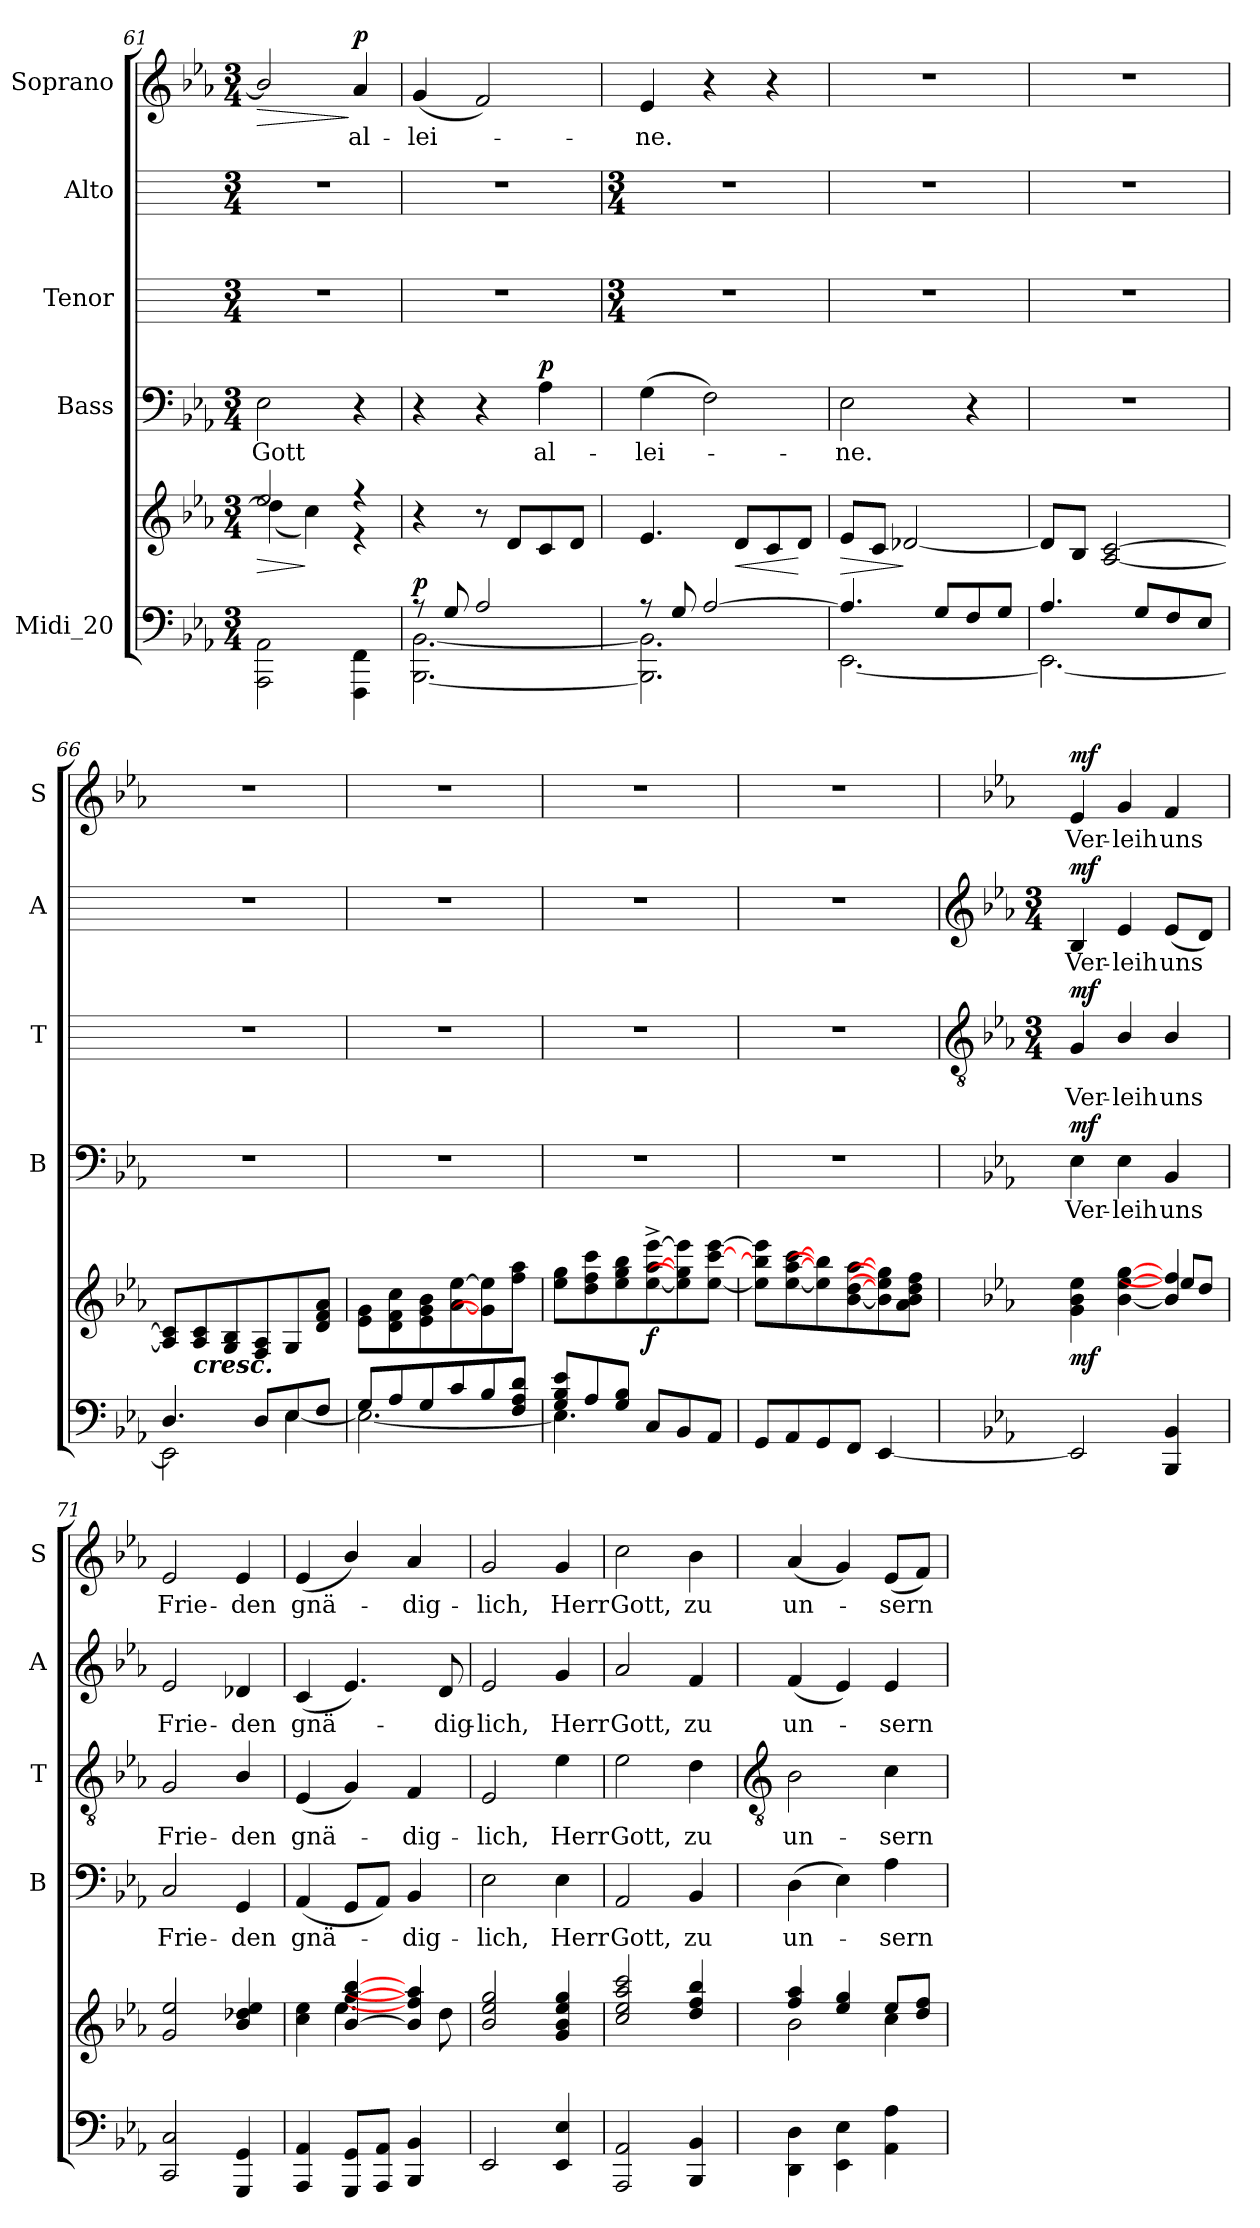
**kern	**kern	**dynam	**kern	**text	**dynam	**kern	**text	**dynam	**kern	**text	**dynam	**kern	**text	**dynam
*part5	*part5	*part5	*part4	*part4	*part4	*part3	*part3	*part3	*part2	*part2	*part2	*part1	*part1	*part1
*staff6	*staff5	*staff5/6	*staff4	*staff4	*staff4	*staff3	*staff3	*staff3	*staff2	*staff2	*staff2	*staff1	*staff1	*staff1
*I"Midi_20	*	*	*I"Bass	*	*	*I"Tenor	*	*	*I"Alto	*	*	*I"Soprano	*	*
*	*	*	*I'B	*	*	*I'T	*	*	*I'A	*	*	*I'S	*	*
*clefF4	*clefG2	*	*clefF4	*	*	*	*	*	*	*	*	*clefG2	*	*
*k[b-e-a-]	*k[b-e-a-]	*	*k[b-e-a-]	*	*	*	*	*	*	*	*	*k[b-e-a-]	*	*
*E-:	*E-:	*	*E-:	*	*	*	*	*	*	*	*	*E-:	*	*
*M3/4	*M3/4	*	*M3/4	*	*	*M3/4	*	*	*M3/4	*	*	*M3/4	*	*
=61	=61	=61	=61	=61	=61	=61	=61	=61	=61	=61	=61	=61	=61	=61
*^	*^	*	*	*	*	*	*	*	*	*	*	*	*	*
!	!	!	!	!LO:HP:b	!	!LO:LY:b	!	!	!	!	!	!	!	!	!	!LO:HP:b
2.ryy	2AAA- 2AA-	2ee-/	(<4dd-\]	>	2E-	Gott	.	2.r	.	.	2.r	.	.	2b-/]	.	>
.	.	.	4cc\)	]	.	.	.	.	.	.	.	.	.	.	.	.
!	!	!	!	!	!	!	!	!	!	!	!	!	!	!	!LO:LY:b	!LO:DY:n=1:b
.	4FFF 4FF	4r	4r	.	4r	.	.	.	.	.	.	.	.	4a-	al-	] p
=62	=62	=62	=62	=62	=62	=62	=62	=62	=62	=62	=62	=62	=62	=62	=62	=62
!	!	!	!	!LO:DY:a=2	!	!	!	!	!	!	!	!	!	!	!LO:LY:b	!
*	*	*v	*v	*	*	*	*	*	*	*	*	*	*	*	*	*
8r	[2.BBB-\ [2.BB-\	4r	p	4r	.	.	2.r	.	.	2.r	.	.	(<4g	-lei-	.
8G/	.	.	.	.	.	.	.	.	.	.	.	.	.	.	.
2A-/	.	8r	.	4r	.	.	.	.	.	.	.	.	2f)	.	.
.	.	8d/L	.	.	.	.	.	.	.	.	.	.	.	.	.
!	!	!	!	!	!LO:LY:b	!LO:DY:b	!	!	!	!	!	!	!	!	!
.	.	8c/	.	4A-	al-	p	.	.	.	.	.	.	.	.	.
.	.	8d/J	.	.	.	.	.	.	.	.	.	.	.	.	.
!!LO:LB:g=z
=63	=63	=63	=63	=63	=63	=63	=63	=63	=63	=63	=63	=63	=63	=63	=63
*	*	*	*	*	*	*	*M3/4	*	*	*M3/4	*	*	*	*	*
!	!	!	!	!	!LO:LY:b	!	!	!	!	!	!	!	!	!LO:LY:b	!
8r	2.BBB-\] 2.BB-\]	4.e-	.	(>4G	-lei-	.	2.r	.	.	2.r	.	.	4e-	ne.	.
8G/	.	.	.	.	.	.	.	.	.	.	.	.	.	.	.
[2A-/	.	.	.	2F)	.	.	.	.	.	.	.	.	4r	.	.
!	!	!	!LO:HP:b	!	!	!	!	!	!	!	!	!	!	!	!
.	.	8dL	<	.	.	.	.	.	.	.	.	.	.	.	.
.	.	8c	.	.	.	.	.	.	.	.	.	.	4r	.	.
.	.	8dJ	[	.	.	.	.	.	.	.	.	.	.	.	.
=64	=64	=64	=64	=64	=64	=64	=64	=64	=64	=64	=64	=64	=64	=64	=64
!	!	!	!LO:HP:b	!	!LO:LY:b	!	!	!	!	!	!	!	!LO:N:vis=1	!	!
4.A-/]	[2.EE-\	8e-L	>	2E-	ne.	.	2.r	.	.	2.r	.	.	2.r	.	.
.	.	8cJ	.	.	.	.	.	.	.	.	.	.	.	.	.
.	.	[2d-X	]	.	.	.	.	.	.	.	.	.	.	.	.
8G/L	.	.	.	.	.	.	.	.	.	.	.	.	.	.	.
8F/	.	.	.	4r	.	.	.	.	.	.	.	.	.	.	.
8G/J	.	.	.	.	.	.	.	.	.	.	.	.	.	.	.
=65	=65	=65	=65	=65	=65	=65	=65	=65	=65	=65	=65	=65	=65	=65	=65
!	!	!	!	!LO:N:vis=1	!	!	!	!	!	!	!	!	!LO:N:vis=1	!	!
4.A-/	2.EE-\_	8d-L]	.	2.r	.	.	2.r	.	.	2.r	.	.	2.r	.	.
.	.	8B-J	.	.	.	.	.	.	.	.	.	.	.	.	.
.	.	[2A- [2c	.	.	.	.	.	.	.	.	.	.	.	.	.
8G/L	.	.	.	.	.	.	.	.	.	.	.	.	.	.	.
8F/	.	.	.	.	.	.	.	.	.	.	.	.	.	.	.
8E-/J	.	.	.	.	.	.	.	.	.	.	.	.	.	.	.
=66	=66	=66	=66	=66	=66	=66	=66	=66	=66	=66	=66	=66	=66	=66	=66
!	!	!	!	!LO:N:vis=1	!	!	!	!	!	!	!	!	!LO:N:vis=1	!	!
4.D/	2EE-\]	8A-] 8c]L	.	2.r	.	.	2.r	.	.	2.r	.	.	2.r	.	.
!	!	!LO:TX:b:Bi:t=cresc.	!	!	!	!	!	!	!	!	!	!	!	!	!
.	.	8A- 8c	.	.	.	.	.	.	.	.	.	.	.	.	.
.	.	8G 8B-	.	.	.	.	.	.	.	.	.	.	.	.	.
8D/L	.	8F 8A-	.	.	.	.	.	.	.	.	.	.	.	.	.
8E-/	[4E-	8G	.	.	.	.	.	.	.	.	.	.	.	.	.
8F/J	.	8d 8f 8a-J	.	.	.	.	.	.	.	.	.	.	.	.	.
=67	=67	=67	=67	=67	=67	=67	=67	=67	=67	=67	=67	=67	=67	=67	=67
!	!	!	!	!LO:N:vis=1	!	!	!	!	!	!	!	!	!LO:N:vis=1	!	!
8G/L	2.E-_	8e- 8gL	.	2.r	.	.	2.r	.	.	2.r	.	.	2.r	.	.
8A-/	.	8d 8f 8cc	.	.	.	.	.	.	.	.	.	.	.	.	.
8G/	.	8e- 8g 8b-	.	.	.	.	.	.	.	.	.	.	.	.	.
8c/	.	[8a- [8ee-	.	.	.	.	.	.	.	.	.	.	.	.	.
8B-/	.	8g] 8ee-]	.	.	.	.	.	.	.	.	.	.	.	.	.
8F/ 8A-/ 8d/J	.	8ff 8aa-J	.	.	.	.	.	.	.	.	.	.	.	.	.
=68	=68	=68	=68	=68	=68	=68	=68	=68	=68	=68	=68	=68	=68	=68	=68
!	!	!	!	!LO:N:vis=1	!	!	!	!	!	!	!	!	!LO:N:vis=1	!	!
8G/ 8B-/ 8e-/L	4.E-]	8ee- 8ggL	.	2.r	.	.	2.r	.	.	2.r	.	.	2.r	.	.
8A-/	.	8dd 8ff 8ccc	.	.	.	.	.	.	.	.	.	.	.	.	.
8G/ 8B-/J	.	8ee- 8gg 8bb-	.	.	.	.	.	.	.	.	.	.	.	.	.
!	!	!	!LO:DY:b	!	!	!	!	!	!	!	!	!	!	!	!
4.ryy	8C/L	[8ee-^ [8aa-^ [8eee-^	f	.	.	.	.	.	.	.	.	.	.	.	.
.	8BB-/	8ee-] 8gg] 8eee-]	.	.	.	.	.	.	.	.	.	.	.	.	.
.	8AA-/J	[8ee- [8ccc [8eee-J	.	.	.	.	.	.	.	.	.	.	.	.	.
=69	=69	=69	=69	=69	=69	=69	=69	=69	=69	=69	=69	=69	=69	=69	=69
!	!	!	!	!LO:N:vis=1	!	!	!	!	!	!	!	!	!LO:N:vis=1	!	!
2.ryy	8GG/L	8ee-] 8bb-] 8eee-]L	.	2.r	.	.	2.r	.	.	2.r	.	.	2.r	.	.
.	8AA-/	[8ee- [8aa- [8ccc	.	.	.	.	.	.	.	.	.	.	.	.	.
.	8GG/	8ee-] 8bb-]	.	.	.	.	.	.	.	.	.	.	.	.	.
.	8FF/J	[8b- [8dd [8aa-	.	.	.	.	.	.	.	.	.	.	.	.	.
.	[4EE-/	8b-] 8ee-] 8gg]	.	.	.	.	.	.	.	.	.	.	.	.	.
.	.	8a- 8b- 8dd 8ffJ	.	.	.	.	.	.	.	.	.	.	.	.	.
*v	*v	*	*	*	*	*	*	*	*	*	*	*	*	*	*
!!LO:LB:g=z
=70	=70	=70	=70	=70	=70	=70	=70	=70	=70	=70	=70	=70	=70	=70
*	*	*	*	*	*	*clefGv2	*	*	*clefG2	*	*	*	*	*
*	*	*	*	*	*	*k[b-e-a-]	*	*	*k[b-e-a-]	*	*	*	*	*
*	*	*	*	*	*	*E-:	*	*	*E-:	*	*	*	*	*
*	*	*	*	*	*	*M3/4	*	*	*M3/4	*	*	*	*	*
*	*^	*	*	*	*	*	*	*	*	*	*	*	*	*
!	!	!	!LO:DY:b	!	!LO:LY:b	!LO:DY:b	!	!LO:LY:b	!LO:DY:b	!	!LO:LY:b	!LO:DY:b	!	!LO:LY:b	!LO:DY:b
2EE-/]	4g 4b- 4ee-	2ryy	mf	4E-	Ver-	mf	4G	Ver-	mf	4B-	Ver-	mf	4e-	Ver-	mf
!	!	!	!	!	!LO:LY:b	!	!	!LO:LY:b	!	!	!LO:LY:b	!	!	!LO:LY:b	!
.	[4b- [4ee- [4gg	.	.	4E-	-leih	.	4B-/	-leih	.	4e-	-leih	.	4g	-leih	.
!	!	!	!	!	!LO:LY:b	!	!	!LO:LY:b	!	!	!LO:LY:b	!	!	!LO:LY:b	!
4BBB-/ 4BB-/	4b-] 4ff]	8ee-/L	.	4BB-	uns	.	4B-/	uns	.	(<8e-L	uns	.	4f	uns	.
.	.	8dd/J	.	.	.	.	.	.	.	8dJ)	.	.	.	.	.
=71	=71	=71	=71	=71	=71	=71	=71	=71	=71	=71	=71	=71	=71	=71	=71
!	!	!LO:N:vis=1	!	!	!LO:LY:b	!	!	!LO:LY:b	!	!	!LO:LY:b	!	!	!LO:LY:b	!
2CC/ 2C/	2g 2ee-	2.ryy	.	2C	Frie-	.	2G	Frie-	.	2e-	Frie-	.	2e-	Frie-	.
!	!	!	!	!	!LO:LY:b	!	!	!LO:LY:b	!	!	!LO:LY:b	!	!	!LO:LY:b	!
4GGG/ 4GG/	4b- 4dd-X 4ee-	.	.	4GG	-den	.	4B-/	-den	.	4d-X	-den	.	4e-	-den	.
=72	=72	=72	=72	=72	=72	=72	=72	=72	=72	=72	=72	=72	=72	=72	=72
!	!	!	!	!	!LO:LY:b	!	!	!LO:LY:b	!	!	!LO:LY:b	!	!	!LO:LY:b	!
4AAA-/ 4AA-/	4cc 4ee-	4ryy	.	(<4AA-	gnä-	.	(<4E-	gnä-	.	(<4c	gnä-	.	(<4e-	gnä-	.
8GGG/ 8GG/L	[4b-/ [4gg/ [4bb-/	4.ee-\	.	8GGL	.	.	4G)	.	.	4.e-)	.	.	4b-/)	.	.
8AAA-/ 8AA-/J	.	.	.	8AA-J)	.	.	.	.	.	.	.	.	.	.	.
!	!	!	!	!	!LO:LY:b	!	!	!LO:LY:b	!	!	!	!	!	!LO:LY:b	!
4BBB-/ 4BB-/	4b-/] 4ff/] 4aa-/]	.	.	4BB-	dig-	.	4F	dig-	.	.	.	.	4a-	dig-	.
!	!	!	!	!	!	!	!	!	!	!	!LO:LY:b	!	!	!	!
.	.	8dd\	.	.	.	.	.	.	.	8d	dig-	.	.	.	.
=73	=73	=73	=73	=73	=73	=73	=73	=73	=73	=73	=73	=73	=73	=73	=73
!	!	!LO:N:vis=1	!	!	!LO:LY:b	!	!	!LO:LY:b	!	!	!LO:LY:b	!	!	!LO:LY:b	!
2EE-/	2b- 2ee- 2gg	2.ryy	.	2E-	-lich,	.	2E-	-lich,	.	2e-	-lich,	.	2g	-lich,	.
!	!	!	!	!	!LO:LY:b	!	!	!LO:LY:b	!	!	!LO:LY:b	!	!	!LO:LY:b	!
4EE-/ 4E-/	4g 4b- 4ee- 4gg	.	.	4E-	Herr	.	4e-	Herr	.	4g	Herr	.	4g	Herr	.
=74	=74	=74	=74	=74	=74	=74	=74	=74	=74	=74	=74	=74	=74	=74	=74
!	!	!LO:N:vis=1	!	!	!LO:LY:b	!	!	!LO:LY:b	!	!	!LO:LY:b	!	!	!LO:LY:b	!
2AAA-/ 2AA-/	2cc 2ee- 2aa- 2ccc	2.ryy	.	2AA-	Gott,	.	2e-	Gott,	.	2a-	Gott,	.	2cc	Gott,	.
!	!	!	!	!	!LO:LY:b	!	!	!LO:LY:b	!	!	!LO:LY:b	!	!	!LO:LY:b	!
4BBB-/ 4BB-/	4dd 4ff 4bb-	.	.	4BB-	zu	.	4d	zu	.	4f	zu	.	4b-\	zu	.
!!LO:LB:g=z
=75	=75	=75	=75	=75	=75	=75	=75	=75	=75	=75	=75	=75	=75	=75	=75
*	*	*	*	*	*	*	*clefGv2	*	*	*	*	*	*	*	*
*^	*	*	*	*	*	*	*	*	*	*	*	*	*	*	*
!	!	!	!	!	!	!LO:LY:b	!	!	!LO:LY:b	!	!	!LO:LY:b	!	!	!LO:LY:b	!
2.ryy	4DD\ 4D\	4ff/ 4aa-/	2b-\	.	(>4D	un-	.	2B-	un-	.	(<4f	un-	.	(<4a-	un-	.
.	4EE-\ 4E-\	4ee-/ 4gg/	.	.	4E-)	.	.	.	.	.	4e-)	.	.	4g)	.	.
!	!	!	!	!	!	!LO:LY:b	!	!	!LO:LY:b	!	!	!LO:LY:b	!	!	!LO:LY:b	!
.	4AA-\ 4A-\	8ee-/L	4cc\	.	4A-	sern	.	4c	-sern	.	4e-	sern	.	(<8e-L	sern	.
.	.	8dd/ 8ff/J	.	.	.	.	.	.	.	.	.	.	.	8fJ)	.	.
*v	*v	*	*	*	*	*	*	*	*	*	*	*	*	*	*	*
*	*v	*v	*	*	*	*	*	*	*	*	*	*	*	*	*
=	=	=	=	=	=	=	=	=	=	=	=	=	=	=
*-	*-	*-	*-	*-	*-	*-	*-	*-	*-	*-	*-	*-	*-	*-
